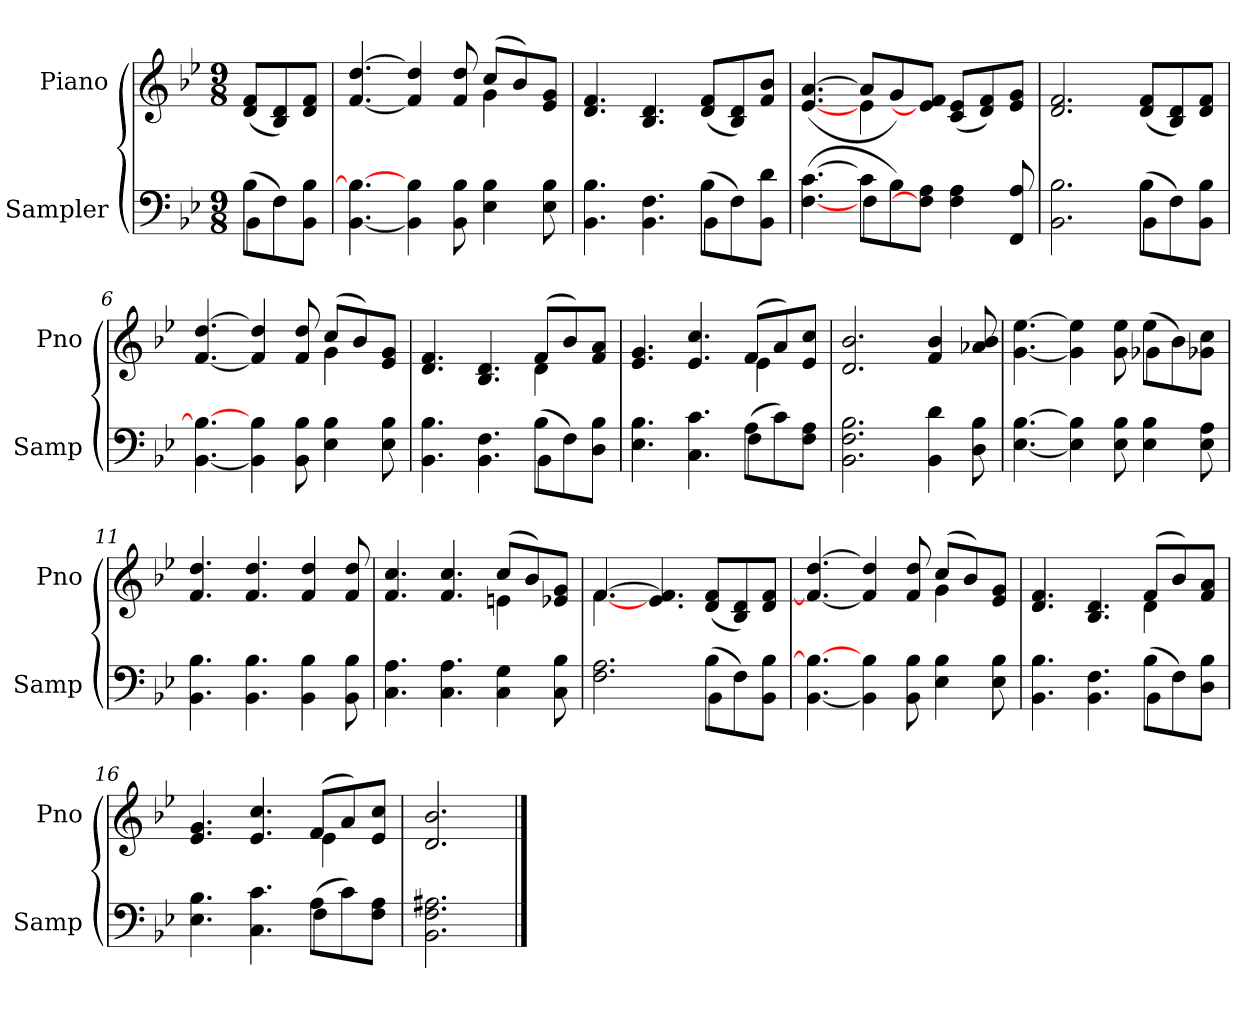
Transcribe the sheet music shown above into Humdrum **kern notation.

**kern	**kern
*part2	*part1
*staff2	*staff1
*I"Sampler	*I"Piano
*I'Samp	*I'Pno
*clefF4	*clefG2
*k[b-e-]	*k[b-e-]
*B-:	*B-:
*M9/8	*M9/8
=1	=1
*^	*
(8B-\L	4BB-	(8d/ 8f/L
8F\)	.	8B-/ 8d/)
8BB-\ 8B-\J	8ryy	8d/ 8f/J
*v	*v	*
=2	=2
*	*^
[4.BB- 4.B-_	[4.f [4.dd	2.ryy
4BB-] 4B-	4f] 4dd]	.
8BB- 8B-	8f 8dd	.
4E- 4B-	(8cc/L	4g
.	8b-/)	.
8E- 8B-	8e-/ 8g/J	8ryy
*	*v	*v
=3	=3
*^	*
4.BB- 4.B-	2.ryy	4.d 4.f
4.BB- 4.F	.	4.B- 4.d
(8B-\L	4BB-	(8d/ 8f/L
8F\)	.	8B-/ 8d/)
8BB-\ 8d\J	8ryy	8f/ 8b-/J
=4	=4	=4
*	*	*^
([4.F [4.c	4.ryy	([4.e- [4.a	4.ryy
8c\L]	4F	8a/L]	4e-
8B-\)	.	8g/)	.
8F]\ 8A\J	2ryy	8e-]/ 8f/J	2ryy
4F 4A	.	(8c/ 8e-/L	.
.	.	8d/ 8f/)	.
8FF 8A	.	8e-/ 8g/J	.
*	*	*v	*v
=5	=5	=5
2.BB- 2.B-	2.ryy	2.d 2.f
(8B-\L	4BB-	(8d/ 8f/L
8F\)	.	8B-/ 8d/)
8BB-\ 8B-\J	8ryy	8d/ 8f/J
*v	*v	*
=6	=6
*	*^
[4.BB- 4.B-_	[4.f [4.dd	2.ryy
4BB-] 4B-	4f] 4dd]	.
8BB- 8B-	8f 8dd	.
4E- 4B-	(8cc/L	4g
.	8b-/)	.
8E- 8B-	8e-/ 8g/J	8ryy
=7	=7	=7
*^	*	*
4.BB- 4.B-	2.ryy	4.d 4.f	2.ryy
4.BB- 4.F	.	4.B- 4.d	.
(8B-\L	4BB-	(8f/L	4d
8F\)	.	8b-/)	.
8D\ 8B-\J	8ryy	8f/ 8a/J	8ryy
=8	=8	=8	=8
4.E- 4.B-	2.ryy	4.e- 4.g	2.ryy
4.C 4.c	.	4.e- 4.cc	.
(8A\L	4F	(8f/L	4e-
8c\)	.	8a/)	.
8F\ 8A\J	8ryy	8e-/ 8cc/J	8ryy
*v	*v	*	*
*	*v	*v
=9	=9
2.BB- 2.F 2.B-	2.d 2.b-
4BB- 4d	4f 4b-
8D 8B-	8a-X 8b-
=10	=10
*	*^
[4.E- [4.B-	[4.g [4.ee-	2.ryy
4E-] 4B-]	4g] 4ee-]	.
8E- 8B-	8g 8ee-	.
4E- 4B-	(8ee-\L	4g-
.	8b-\)	.
8E- 8A	8g-X\ 8cc\J	8ryy
*	*v	*v
=11	=11
4.BB- 4.B-	4.f 4.dd
4.BB- 4.B-	4.f 4.dd
4BB- 4B-	4f 4dd
8BB- 8B-	8f 8dd
=12	=12
*	*^
4.C 4.A	4.f 4.cc	2.ryy
4.C 4.A	4.f 4.cc	.
4C 4G	(8cc/L	4en
.	8b-/)	.
8C 8B-	8e-/ 8g/J	8ryy
=13	=13	=13
*^	*	*
2.F 2.A	2.ryy	[4.f/	[4.f
.	.	4.e- 4.f]	2.ryy
(8B-\L	4BB-	(8d/ 8f/L	.
8F\)	.	8B-/ 8d/)	.
8BB-\ 8B-\J	8ryy	8d/ 8f/J	.
*v	*v	*	*
=14	=14	=14
[4.BB- 4.B-_	4.f_ [4.dd	2.ryy
4BB-] 4B-	4f] 4dd]	.
8BB- 8B-	8f 8dd	.
4E- 4B-	(8cc/L	4g
.	8b-/)	.
8E- 8B-	8e-/ 8g/J	8ryy
=15	=15	=15
*^	*	*
4.BB- 4.B-	2.ryy	4.d 4.f	2.ryy
4.BB- 4.F	.	4.B- 4.d	.
(8B-\L	4BB-	(8f/L	4d
8F\)	.	8b-/)	.
8D\ 8B-\J	8ryy	8f/ 8a/J	8ryy
=16	=16	=16	=16
4.E- 4.B-	2.ryy	4.e- 4.g	2.ryy
4.C 4.c	.	4.e- 4.cc	.
(8A\L	4F	(8f/L	4e-
8c\)	.	8a/)	.
8F\ 8A\J	8ryy	8e-/ 8cc/J	8ryy
*v	*v	*	*
*	*v	*v
=17	=17
2.BB- 2.F 2.A#X	2.d 2.b-
==	==
*-	*-
